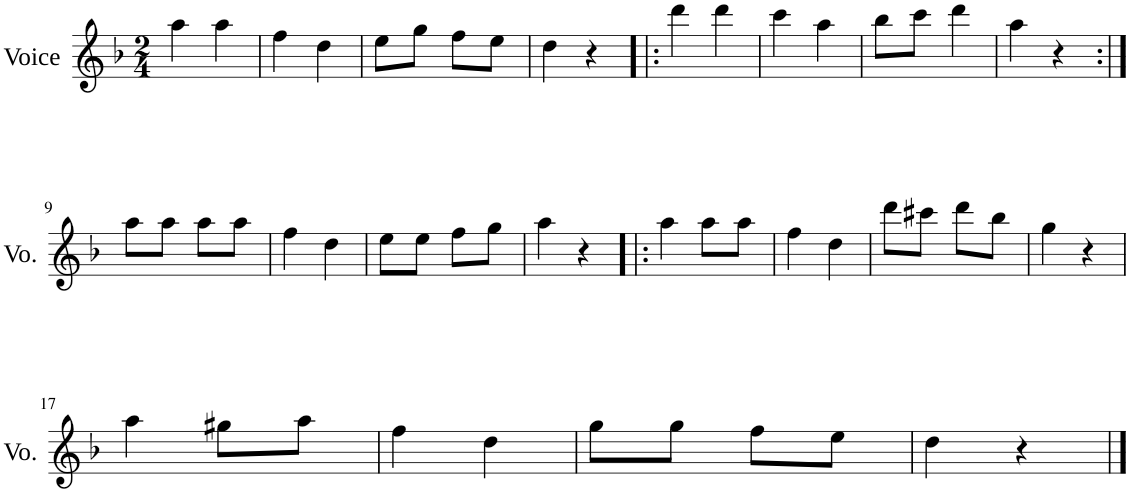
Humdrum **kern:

**kern
*part1
*staff1
*I"Voice
*I'Vo.
*clefG2
*k[b-]
*M2/4
=1
4aa\
4aa\
=2
4ff\
4dd\
=3
8ee\L
8gg\J
8ff\L
8ee\J
=4
4dd\
4r
=5!|:
4ddd\
4ddd\
=6
4ccc\
4aa\
=7
8bb-\L
8ccc\J
4ddd\
=8
4aa\
4r
!!LO:LB:g=z
=9:|!
8aa\L
8aa\J
8aa\L
8aa\J
=10
4ff\
4dd\
=11
8ee\L
8ee\J
8ff\L
8gg\J
=12
4aa\
4r
=13!|:
4aa\
8aa\L
8aa\J
=14
4ff\
4dd\
=15
8ddd\L
8ccc#X\J
8ddd\L
8bb-\J
=16
4gg\
4r
!!LO:LB:g=z
=17
4aa\
8gg#X\L
8aa\J
=18
4ff\
4dd\
=19
8gg\L
8gg\J
8ff\L
8ee\J
=20
4dd\
4r
==
*-
